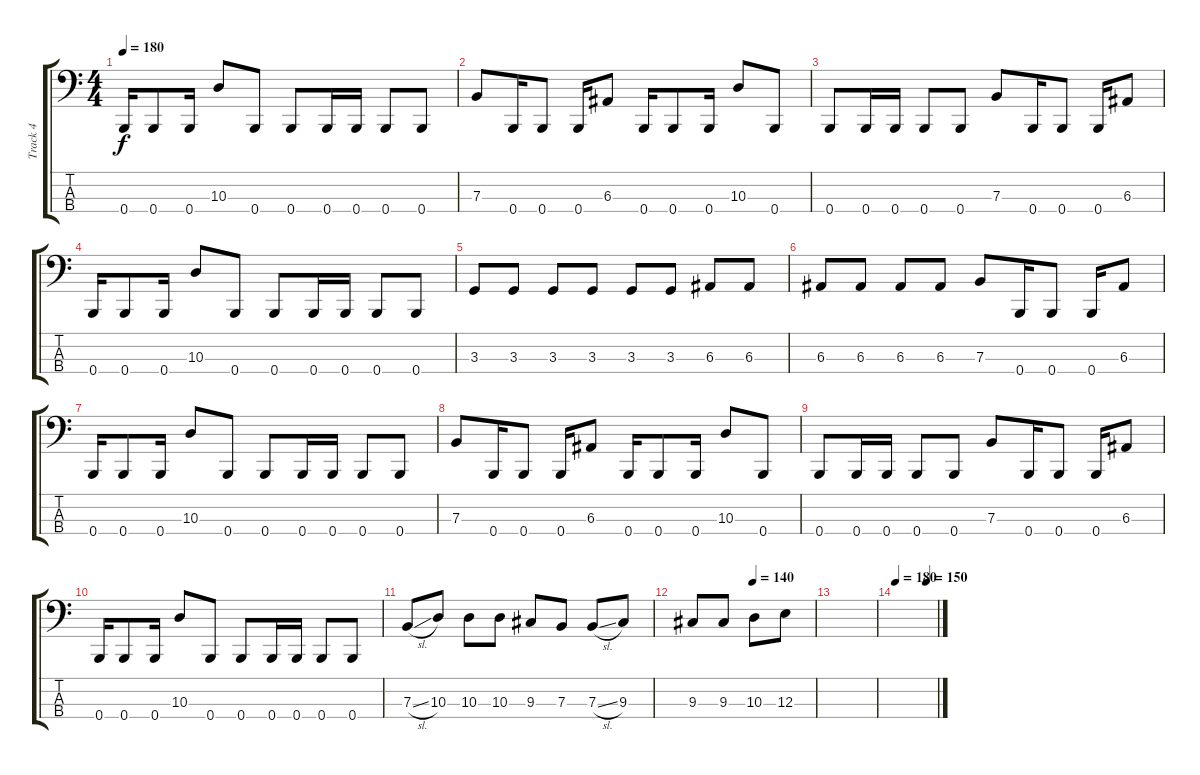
\track ("Track 4" "Track 4") {instrument electricbassfinger}
\staff {score tabs}
\tuning (D2 A1 E1 B0) {hide}
\ts (4 4)
\tempo 180
\clef f4
\ks c
0.4.16{dy f} 0.4.8 0.4.16 10.3.8 0.4.8 0.4.8 0.4.16 0.4.16 0.4.8 0.4.8 |
7.3.8 0.4.16 0.4.8 0.4.16 6.3.8 0.4.16 0.4.8 0.4.16 10.3.8 0.4.8 |
0.4.8 0.4.16 0.4.16 0.4.8 0.4.8 7.3.8 0.4.16 0.4.8 0.4.16 6.3.8 |
0.4.16 0.4.8 0.4.16 10.3.8 0.4.8 0.4.8 0.4.16 0.4.16 0.4.8 0.4.8 |
3.3.8 3.3.8 3.3.8 3.3.8 3.3.8 3.3.8 6.3.8 6.3.8 |
6.3.8 6.3.8 6.3.8 6.3.8 7.3.8 0.4.16 0.4.8 0.4.16 6.3.8 |
0.4.16 0.4.8 0.4.16 10.3.8 0.4.8 0.4.8 0.4.16 0.4.16 0.4.8 0.4.8 |
7.3.8 0.4.16 0.4.8 0.4.16 6.3.8 0.4.16 0.4.8 0.4.16 10.3.8 0.4.8 |
0.4.8 0.4.16 0.4.16 0.4.8 0.4.8 7.3.8 0.4.16 0.4.8 0.4.16 6.3.8 |
0.4.16 0.4.8 0.4.16 10.3.8 0.4.8 0.4.8 0.4.16 0.4.16 0.4.8 0.4.8 |
7.3{sl}.8 10.3.8 10.3.8 10.3.8 9.3.8 7.3.8 7.3{sl}.8 9.3.8 |
\tempo (140 0.5)
9.3.8 9.3.8 10.3.8 12.3.8 |
|
\tempo 180
\tempo (150 0.75)
